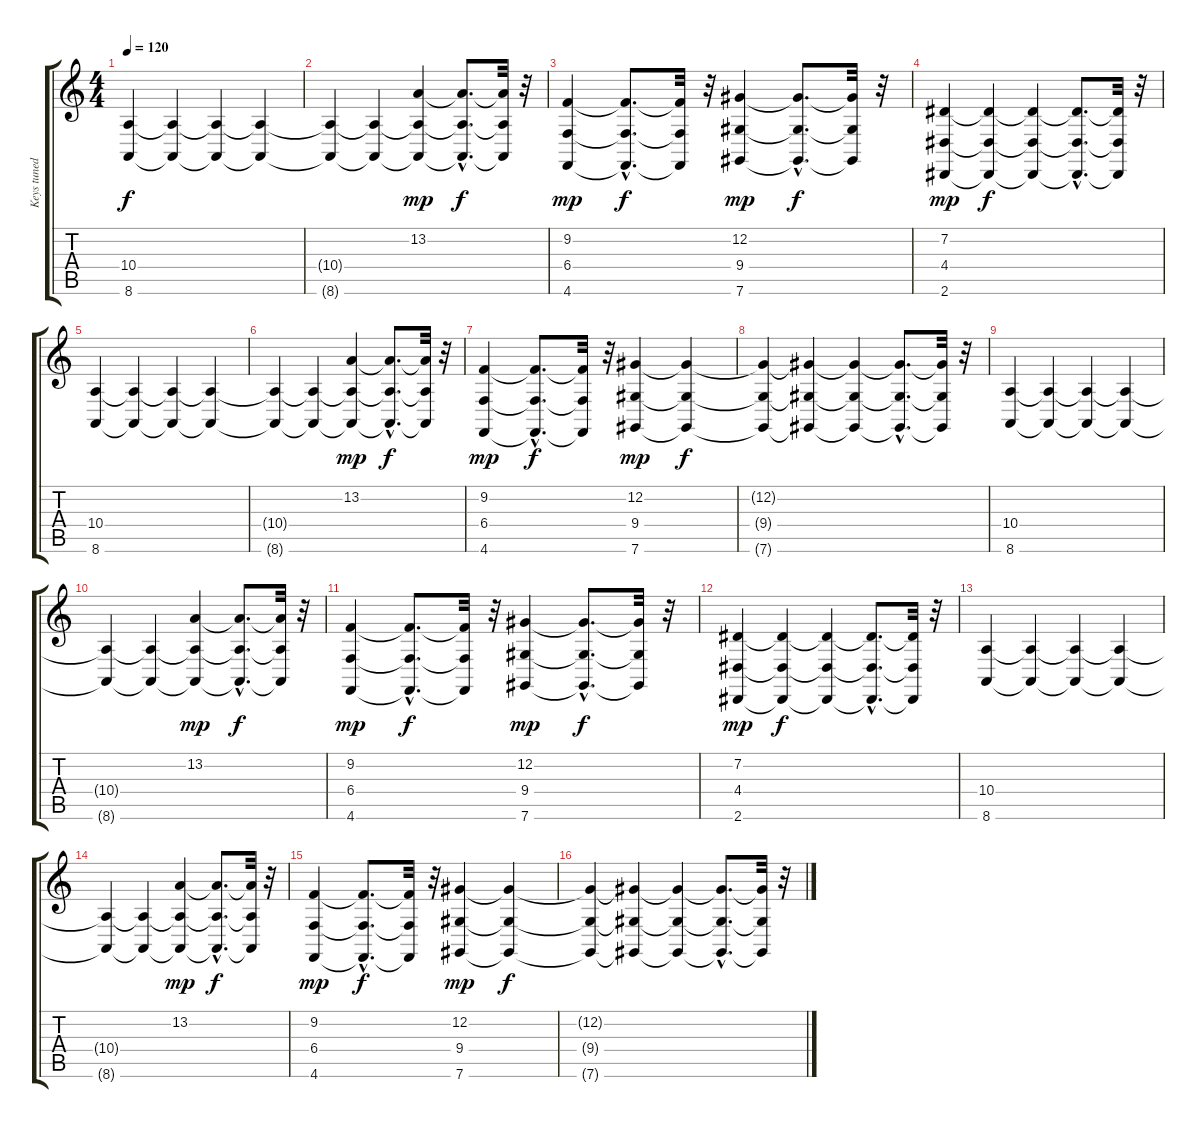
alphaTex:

\track ("Keys tuned to C#" "Keys tuned") {instrument synthstrings2}
\staff {score tabs}
\tuning (Db4 Ab3 E3 B2 Gb2 Db2) {hide}
\ts (4 4)
\tempo 120
\clef g2
\ks c
(10.4 8.6).4{dy f volume 12} (10.4{t} 8.6{t}).4 (10.4{t} 8.6{t}).4 (10.4{t} 8.6{t}).4 |
(10.4{t} 8.6{t}).4 (10.4{t} 8.6{t}).4 (13.2 10.4{t} 8.6{t}).4{dy mp} (13.2{hac t} 10.4{hac t} 8.6{hac t}).8{d dy f} (13.2{t} 10.4{t} 8.6{t}).32 r.32{volume 10} |
(9.2 6.4 4.6).4{dy mp volume 12} (9.2{hac t} 6.4{hac t} 4.6{hac t}).8{d dy f} (9.2{t} 6.4{t} 4.6{t}).32 r.32{volume 10} (12.2 9.4 7.6).4{dy mp volume 12} (12.2{hac t} 9.4{hac t} 7.6{hac t}).8{d dy f} (12.2{t} 9.4{t} 7.6{t}).32 r.32{volume 10} |
(7.2 4.4 2.6).4{dy mp volume 12} (7.2{t} 4.4{t} 2.6{t}).4{dy f} (7.2{t} 4.4{t} 2.6{t}).4 (7.2{hac t} 4.4{hac t} 2.6{hac t}).8{d} (7.2{t} 4.4{t} 2.6{t}).32 r.32{volume 10} |
(10.4 8.6).4{volume 12} (10.4{t} 8.6{t}).4 (10.4{t} 8.6{t}).4 (10.4{t} 8.6{t}).4 |
(10.4{t} 8.6{t}).4 (10.4{t} 8.6{t}).4 (13.2 10.4{t} 8.6{t}).4{dy mp} (13.2{hac t} 10.4{hac t} 8.6{hac t}).8{d dy f} (13.2{t} 10.4{t} 8.6{t}).32 r.32{volume 10} |
(9.2 6.4 4.6).4{dy mp volume 12} (9.2{hac t} 6.4{hac t} 4.6{hac t}).8{d dy f} (9.2{t} 6.4{t} 4.6{t}).32 r.32{volume 10} (12.2 9.4 7.6).4{dy mp volume 12} (12.2{t} 9.4{t} 7.6{t}).4{dy f} |
(12.2{t} 9.4{t} 7.6{t}).4 (12.2{t} 9.4{t} 7.6{t}).4 (12.2{t} 9.4{t} 7.6{t}).4 (12.2{hac t} 9.4{hac t} 7.6{hac t}).8{d} (12.2{t} 9.4{t} 7.6{t}).32 r.32{volume 10} |
(10.4 8.6).4{volume 12} (10.4{t} 8.6{t}).4 (10.4{t} 8.6{t}).4 (10.4{t} 8.6{t}).4 |
(10.4{t} 8.6{t}).4 (10.4{t} 8.6{t}).4 (13.2 10.4{t} 8.6{t}).4{dy mp} (13.2{hac t} 10.4{hac t} 8.6{hac t}).8{d dy f} (13.2{t} 10.4{t} 8.6{t}).32 r.32{volume 10} |
(9.2 6.4 4.6).4{dy mp volume 12} (9.2{hac t} 6.4{hac t} 4.6{hac t}).8{d dy f} (9.2{t} 6.4{t} 4.6{t}).32 r.32{volume 10} (12.2 9.4 7.6).4{dy mp volume 12} (12.2{hac t} 9.4{hac t} 7.6{hac t}).8{d dy f} (12.2{t} 9.4{t} 7.6{t}).32 r.32{volume 10} |
(7.2 4.4 2.6).4{dy mp volume 12} (7.2{t} 4.4{t} 2.6{t}).4{dy f} (7.2{t} 4.4{t} 2.6{t}).4 (7.2{hac t} 4.4{hac t} 2.6{hac t}).8{d} (7.2{t} 4.4{t} 2.6{t}).32 r.32{volume 10} |
(10.4 8.6).4{volume 12} (10.4{t} 8.6{t}).4 (10.4{t} 8.6{t}).4 (10.4{t} 8.6{t}).4 |
(10.4{t} 8.6{t}).4 (10.4{t} 8.6{t}).4 (13.2 10.4{t} 8.6{t}).4{dy mp} (13.2{hac t} 10.4{hac t} 8.6{hac t}).8{d dy f} (13.2{t} 10.4{t} 8.6{t}).32 r.32{volume 10} |
(9.2 6.4 4.6).4{dy mp volume 12} (9.2{hac t} 6.4{hac t} 4.6{hac t}).8{d dy f} (9.2{t} 6.4{t} 4.6{t}).32 r.32{volume 10} (12.2 9.4 7.6).4{dy mp volume 12} (12.2{t} 9.4{t} 7.6{t}).4{dy f} |
(12.2{t} 9.4{t} 7.6{t}).4 (12.2{t} 9.4{t} 7.6{t}).4 (12.2{t} 9.4{t} 7.6{t}).4 (12.2{hac t} 9.4{hac t} 7.6{hac t}).8{d} (12.2{t} 9.4{t} 7.6{t}).32 r.32{volume 10}
